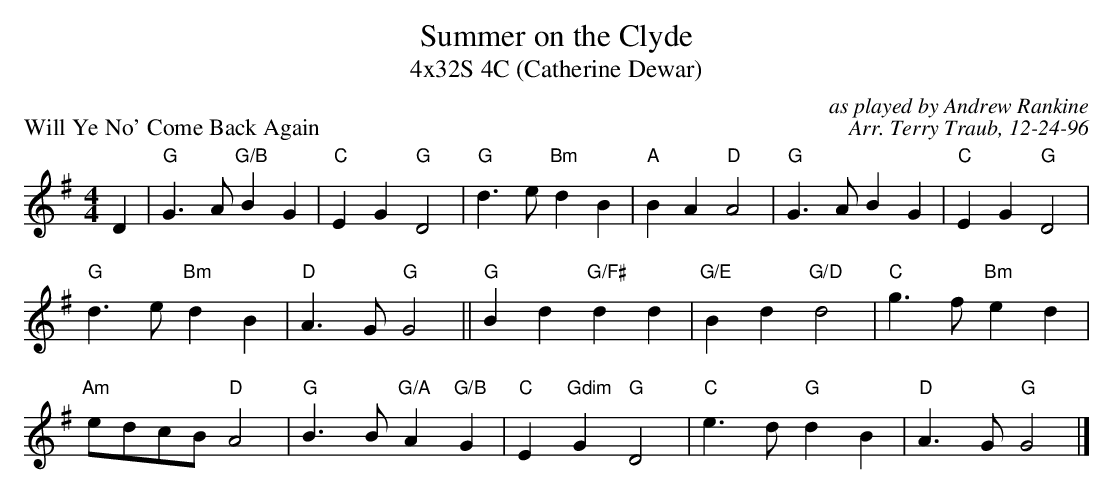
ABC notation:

X:1
T: Summer on the Clyde
T: 4x32S 4C (Catherine Dewar)
P: Will Ye No' Come Back Again
C: as played by Andrew Rankine
C: Arr. Terry Traub, 12-24-96
M: 4/4
L: 1/4
K: G
D|"G"G> A "G/B"B G|"C"E G "G"D2|"G"d > e "Bm"d B|"A"B A "D"A2|"G"G > A B G|"C"E G "G"D2|
"G" d > e "Bm"d B|"D"A > G "G"G2 || "G"B d "G/F#"d d|"G/E"B d "G/D"d2|"C"g > f "Bm"e d |
"Am"e/d/c/B/ "D"A2|"G"B > B "G/A"A "G/B"G|"C"E "Gdim"G "G"D2|"C"e > d "G"d B|"D"A > G "G"G2 |]
